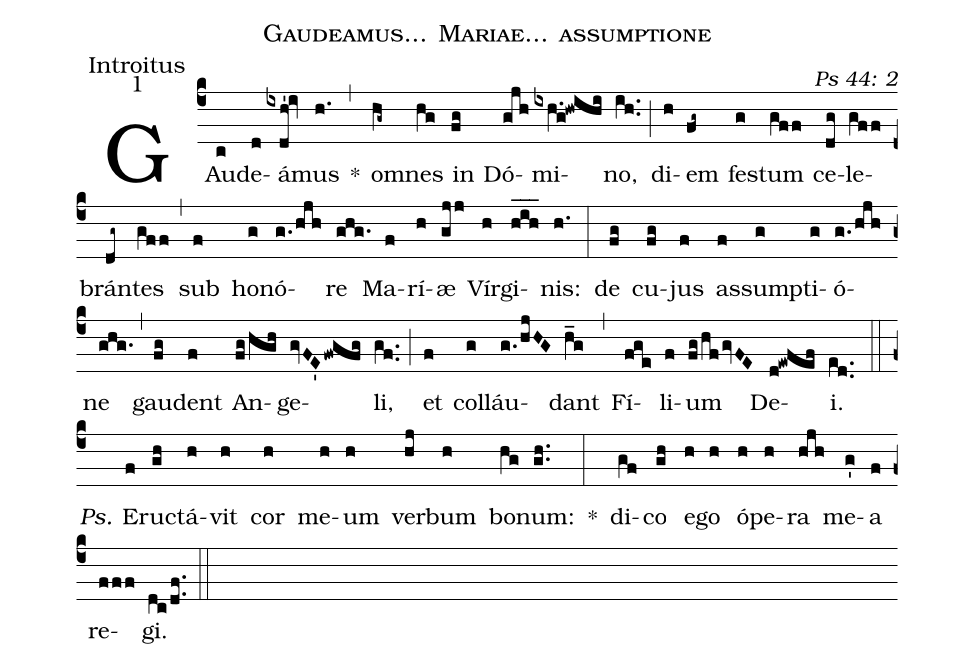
name: Gaudeamus... Mariae... assumptione;
office-part: Introitus;
mode: 1;
commentary: Ps 44: 2;
%%
(c4) GAu(c)de(d)á(ixdh'!iv)mus(h.) *(,) om(hg~)nes(hg) in(fg) Dó(gjh)mi(ixh.g!hwihi)no,(ih..) (;) di(h)em(fg~) fes(g)tum(gff) ce(dg)le(gff)brán(dg~)tes(gff) (,) sub(f) ho(g)nó(g./hjh)re(ghg.) Ma(f)rí(h)æ(gjj) Vír(h)gi(hih___)nis:(h.) (:)
de(fg) cu(fg)jus(f) as(f)sump(g)ti(g)ó(g./hjh)ne(ghg.) (,) gau(fg)dent(f) An(fg/hgh)ge(gvFE'fwgfg)li,(gf..) (;) et(f) col(g)láu(g./hjHG)dant(h_g) (,) Fí(fge)li(f)um(fg/hfgvFE) De(d!ewfef)i.(ed..) (::)
<i>Ps.</i> E(f)ruc(gh)tá(h)vit(h) cor(h) me(h)um(h) ver(hj)bum(h) bo(hg)num:(gh..) *(:)
di(gf)co(gh) e(h)go(h) ó(h)pe(h)ra(hjh) me(g')a(f) re(fff)gi.(dc/df..) (::)
